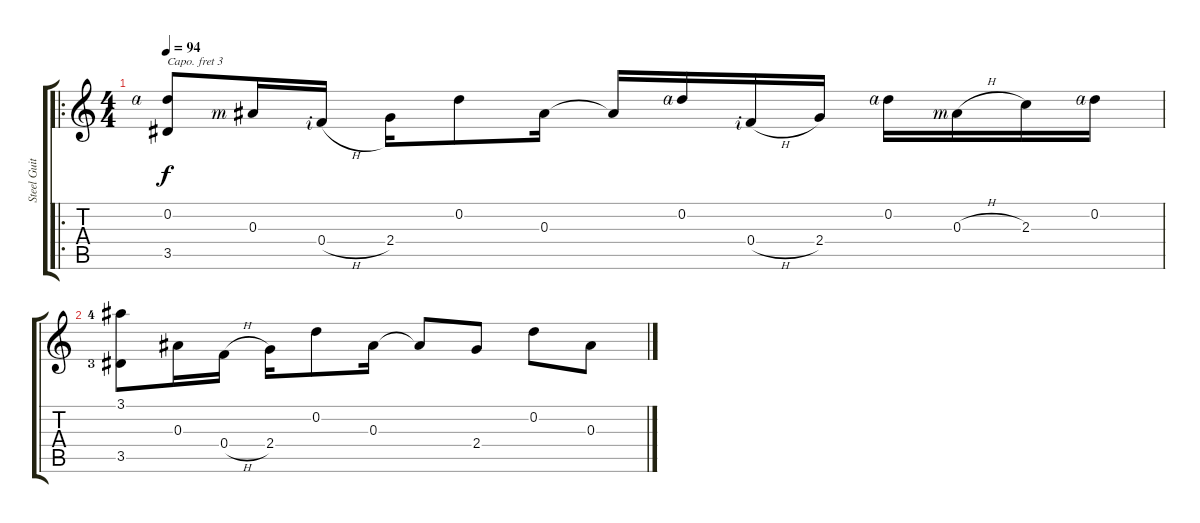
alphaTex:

\track ("Steel Guitar" "Steel Guit") {instrument acousticguitarsteel}
\staff {score tabs}
\capo 3
\tuning (E4 B3 G3 D3 A2 E2) {hide}
\ro
\ts (4 4)
\tempo 94
\clef g2
\ks c
(0.2{rf 4} 3.5).8{dy f instrument acousticguitarsteel} 0.3{rf 3}.16 0.4{h rf 2}.16 2.4.16 0.2.8 0.3.16 0.3{t}.16 0.2{rf 4}.16 0.4{h rf 2}.16 2.4.16 0.2{rf 4}.16 0.3{h rf 3}.16 2.3.16 0.2{rf 4}.16 |
(3.1{lf 5} 3.5{lf 4}).8 0.3.16 0.4{h}.16 2.4.16 0.2.8 0.3.16 0.3{t}.8 2.4.8 0.2.8 0.3.8
